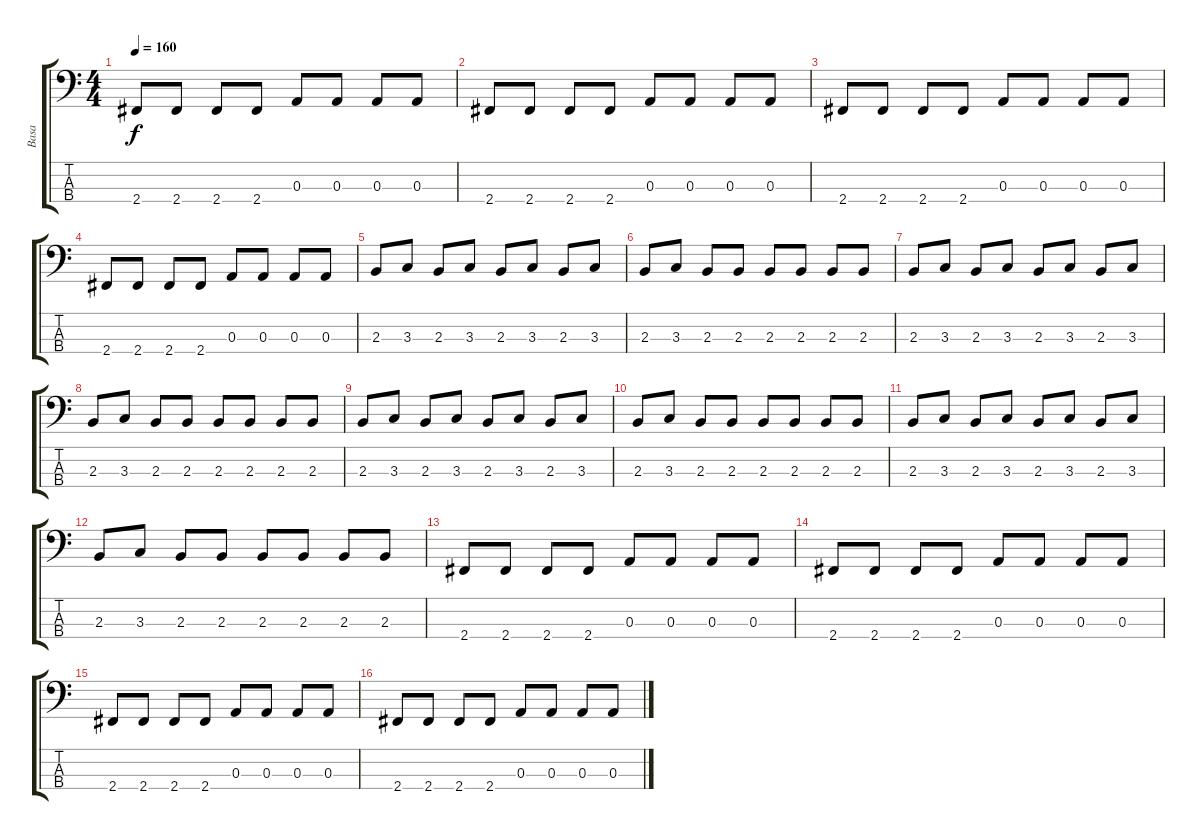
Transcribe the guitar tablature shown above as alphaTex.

\track ("Basa" "Basa") {instrument electricbassfinger}
\staff {score tabs}
\tuning (G2 D2 A1 E1) {hide}
\ts (4 4)
\tempo 160
\clef f4
\ks c
2.4.8{dy f} 2.4.8 2.4.8 2.4.8 0.3.8 0.3.8 0.3.8 0.3.8 |
2.4.8 2.4.8 2.4.8 2.4.8 0.3.8 0.3.8 0.3.8 0.3.8 |
2.4.8 2.4.8 2.4.8 2.4.8 0.3.8 0.3.8 0.3.8 0.3.8 |
2.4.8 2.4.8 2.4.8 2.4.8 0.3.8 0.3.8 0.3.8 0.3.8 |
2.3.8 3.3.8 2.3.8 3.3.8 2.3.8 3.3.8 2.3.8 3.3.8 |
2.3.8 3.3.8 2.3.8 2.3.8 2.3.8 2.3.8 2.3.8 2.3.8 |
2.3.8 3.3.8 2.3.8 3.3.8 2.3.8 3.3.8 2.3.8 3.3.8 |
2.3.8 3.3.8 2.3.8 2.3.8 2.3.8 2.3.8 2.3.8 2.3.8 |
2.3.8 3.3.8 2.3.8 3.3.8 2.3.8 3.3.8 2.3.8 3.3.8 |
2.3.8 3.3.8 2.3.8 2.3.8 2.3.8 2.3.8 2.3.8 2.3.8 |
2.3.8 3.3.8 2.3.8 3.3.8 2.3.8 3.3.8 2.3.8 3.3.8 |
2.3.8 3.3.8 2.3.8 2.3.8 2.3.8 2.3.8 2.3.8 2.3.8 |
2.4.8 2.4.8 2.4.8 2.4.8 0.3.8 0.3.8 0.3.8 0.3.8 |
2.4.8 2.4.8 2.4.8 2.4.8 0.3.8 0.3.8 0.3.8 0.3.8 |
2.4.8 2.4.8 2.4.8 2.4.8 0.3.8 0.3.8 0.3.8 0.3.8 |
2.4.8 2.4.8 2.4.8 2.4.8 0.3.8 0.3.8 0.3.8 0.3.8
